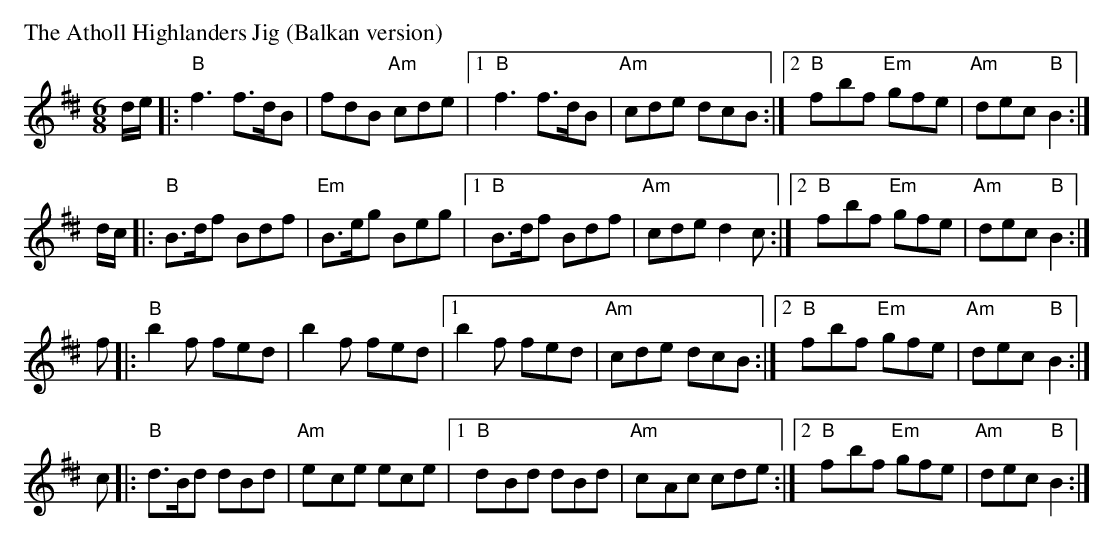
X:1
P: The Atholl Highlanders Jig (Balkan version)
M: 6/8
L: 1/8
K: G^d
[K:G^d]\
d/e/ |: "B"f3 f>dB  | fdB "Am"cde  |1 "B"f3 f>dB  | "Am"cde dcB :|2 "B"f-bf "Em"gfe | "Am"dec "B"B2 :|
d/c/ |: "B"B>df Bdf | "Em"B>eg Beg |1 "B"B>df Bdf | "Am"cde d2c :|2 "B"f-bf "Em"gfe | "Am"dec "B"B2 :|
 f   |: "B"b2f fed  | b2f fed     |1  b2f fed    | "Am"cde dcB :|2 "B"f-bf "Em"gfe | "Am"dec "B"B2 :|
 c   |: "B"d>Bd dBd | "Am"e-ce ece |1 "B"d-Bd dBd | "Am"c-Ac cde :|2 "B"f-bf "Em"gfe | "Am"dec "B"B2 :|
